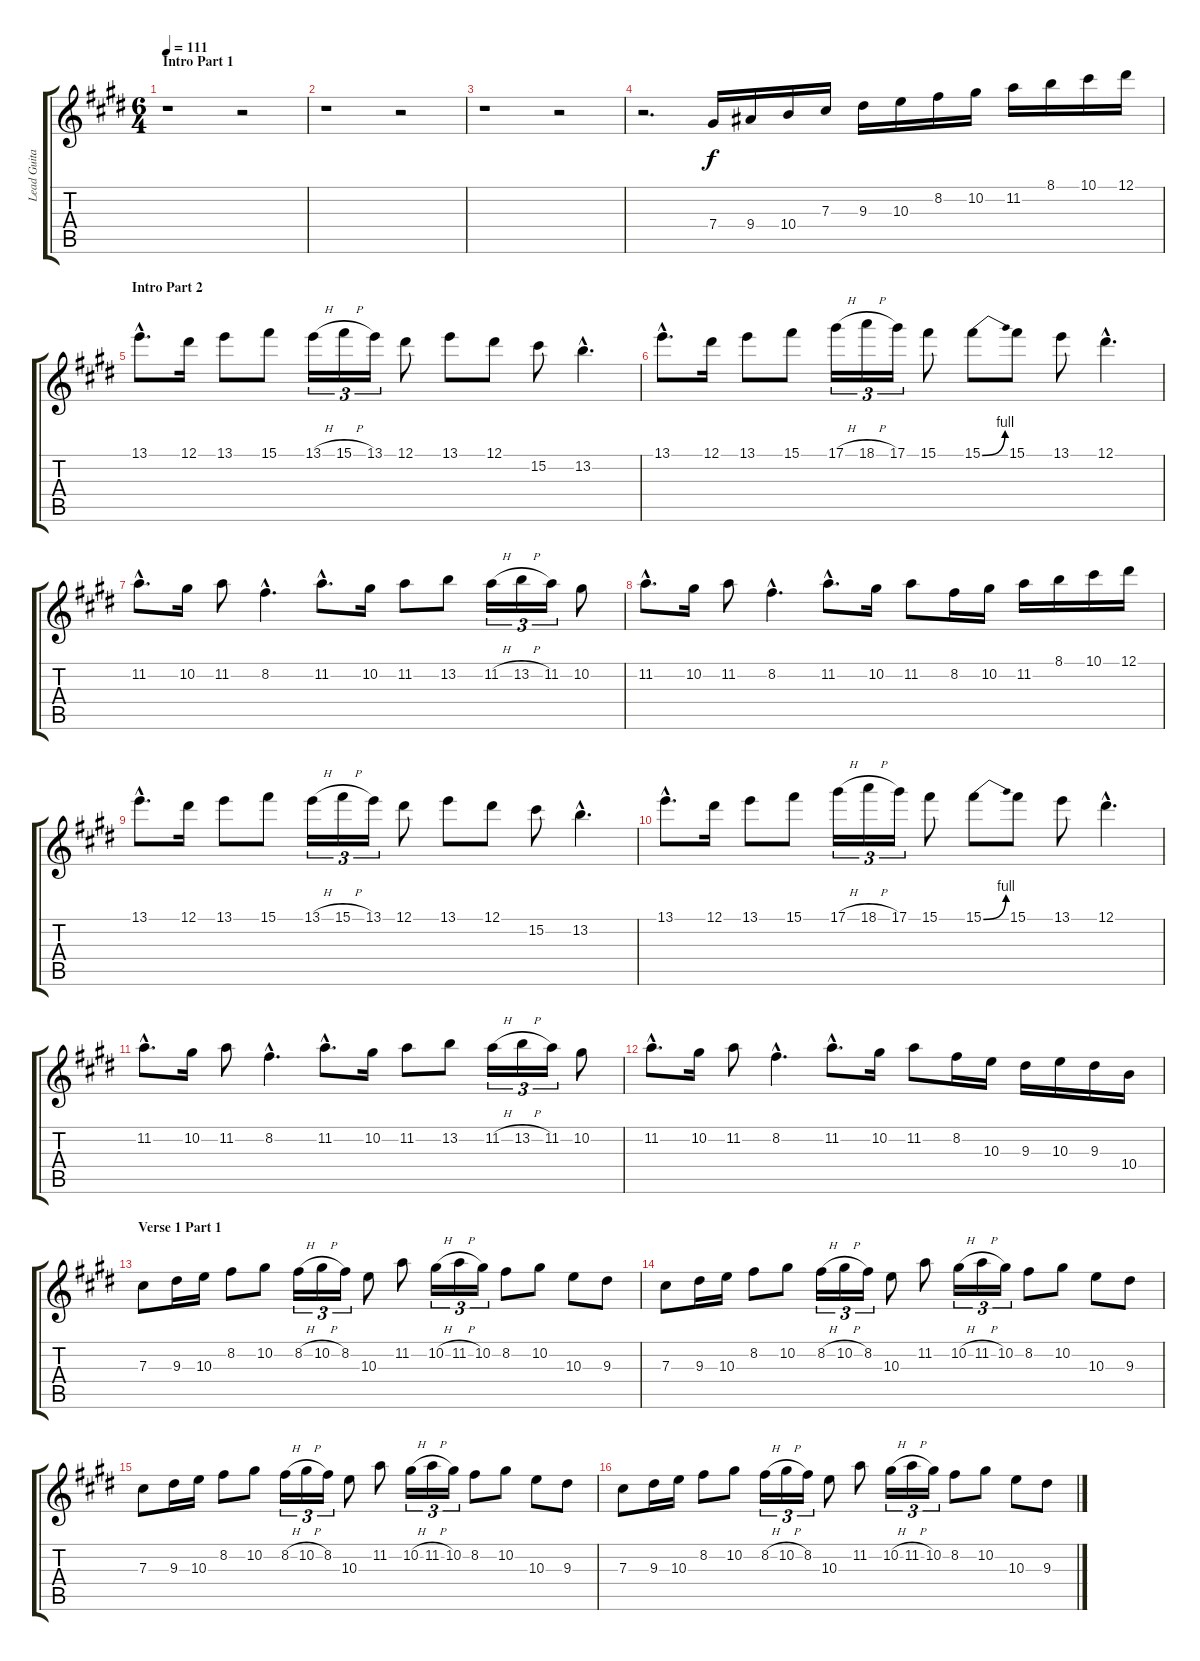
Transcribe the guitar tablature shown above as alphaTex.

\track ("Lead Guitar 1" "Lead Guita") {instrument distortionguitar}
\staff {score tabs}
\tuning (Eb4 Bb3 Gb3 Db3 Ab2 Eb2) {hide}
\ts (6 4)
\section ("" "Intro Part 1")
\tempo 111
\clef g2
\ks c#minor
r.1{dy f instrument distortionguitar} r.2 |
r.1 r.2 |
r.1 r.2 |
r.2{d} 7.4.16 9.4.16 10.4.16 7.3.16 9.3.16 10.3.16 8.2.16 10.2.16 11.2.16 8.1.16 10.1.16 12.1.16 |
\section ("" "Intro Part 2")
13.1{hac}.8{d} 12.1.16 13.1.8 15.1.8 13.1{h}.16{tu (3 2)} 15.1{h}.16{tu (3 2)} 13.1.16{tu (3 2)} 12.1.8 13.1.8 12.1.8 15.2.8 13.2{hac}.4{d} |
13.1{hac}.8{d} 12.1.16 13.1.8 15.1.8 17.1{h}.16{tu (3 2)} 18.1{h}.16{tu (3 2)} 17.1.16{tu (3 2)} 15.1.8 15.1{be (bend 0 0 60 4)}.8 15.1.8 13.1.8 12.1{hac}.4{d} |
11.2{hac}.8{d} 10.2.16 11.2.8 8.2{hac}.4{d} 11.2{hac}.8{d} 10.2.16 11.2.8 13.2.8 11.2{h}.16{tu (3 2)} 13.2{h}.16{tu (3 2)} 11.2.16{tu (3 2)} 10.2.8 |
11.2{hac}.8{d} 10.2.16 11.2.8 8.2{hac}.4{d} 11.2{hac}.8{d} 10.2.16 11.2.8 8.2.16 10.2.16 11.2.16 8.1.16 10.1.16 12.1.16 |
13.1{hac}.8{d} 12.1.16 13.1.8 15.1.8 13.1{h}.16{tu (3 2)} 15.1{h}.16{tu (3 2)} 13.1.16{tu (3 2)} 12.1.8 13.1.8 12.1.8 15.2.8 13.2{hac}.4{d} |
13.1{hac}.8{d} 12.1.16 13.1.8 15.1.8 17.1{h}.16{tu (3 2)} 18.1{h}.16{tu (3 2)} 17.1.16{tu (3 2)} 15.1.8 15.1{be (bend 0 0 60 4)}.8 15.1.8 13.1.8 12.1{hac}.4{d} |
11.2{hac}.8{d} 10.2.16 11.2.8 8.2{hac}.4{d} 11.2{hac}.8{d} 10.2.16 11.2.8 13.2.8 11.2{h}.16{tu (3 2)} 13.2{h}.16{tu (3 2)} 11.2.16{tu (3 2)} 10.2.8 |
11.2{hac}.8{d} 10.2.16 11.2.8 8.2{hac}.4{d} 11.2{hac}.8{d} 10.2.16 11.2.8 8.2.16 10.3.16 9.3.16 10.3.16 9.3.16 10.4.16 |
\section ("" "Verse 1 Part 1")
7.3.8{volume 11} 9.3.16 10.3.16 8.2.8 10.2.8 8.2{h}.16{tu (3 2)} 10.2{h}.16{tu (3 2)} 8.2.16{tu (3 2)} 10.3.8 11.2.8 10.2{h}.16{tu (3 2)} 11.2{h}.16{tu (3 2)} 10.2.16{tu (3 2)} 8.2.8 10.2.8 10.3.8 9.3.8 |
7.3.8{volume 11} 9.3.16 10.3.16 8.2.8 10.2.8 8.2{h}.16{tu (3 2)} 10.2{h}.16{tu (3 2)} 8.2.16{tu (3 2)} 10.3.8 11.2.8 10.2{h}.16{tu (3 2)} 11.2{h}.16{tu (3 2)} 10.2.16{tu (3 2)} 8.2.8 10.2.8 10.3.8 9.3.8 |
7.3.8{volume 11} 9.3.16 10.3.16 8.2.8 10.2.8 8.2{h}.16{tu (3 2)} 10.2{h}.16{tu (3 2)} 8.2.16{tu (3 2)} 10.3.8 11.2.8 10.2{h}.16{tu (3 2)} 11.2{h}.16{tu (3 2)} 10.2.16{tu (3 2)} 8.2.8 10.2.8 10.3.8 9.3.8 |
7.3.8{volume 11} 9.3.16 10.3.16 8.2.8 10.2.8 8.2{h}.16{tu (3 2)} 10.2{h}.16{tu (3 2)} 8.2.16{tu (3 2)} 10.3.8 11.2.8 10.2{h}.16{tu (3 2)} 11.2{h}.16{tu (3 2)} 10.2.16{tu (3 2)} 8.2.8 10.2.8 10.3.8 9.3.8
